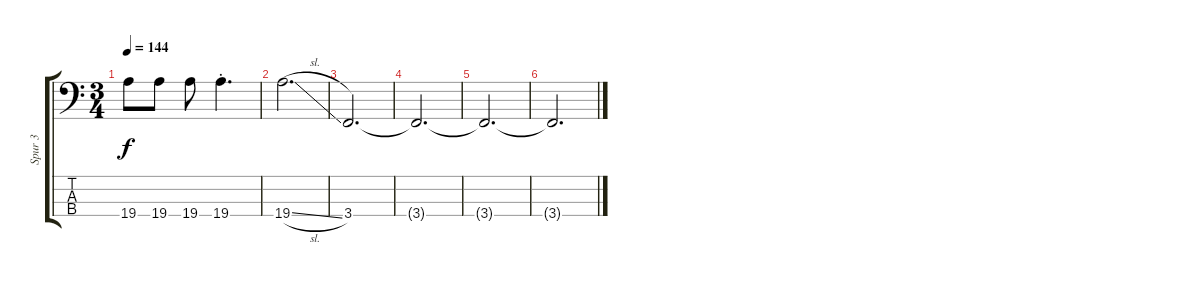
\track ("Spur 3" "Spur 3") {instrument electricbassfinger}
\staff {score tabs}
\tuning (G2 D2 A1 D1) {hide}
\ts (3 4)
\tempo 144
\clef f4
\ks c
19.4.8{dy f} 19.4.8 19.4.8 19.4{st}.4{d} |
19.4{sl}.2{d} |
3.4.2{d} |
3.4{t}.2{d} |
3.4{t}.2{d} |
3.4{t}.2{d}
